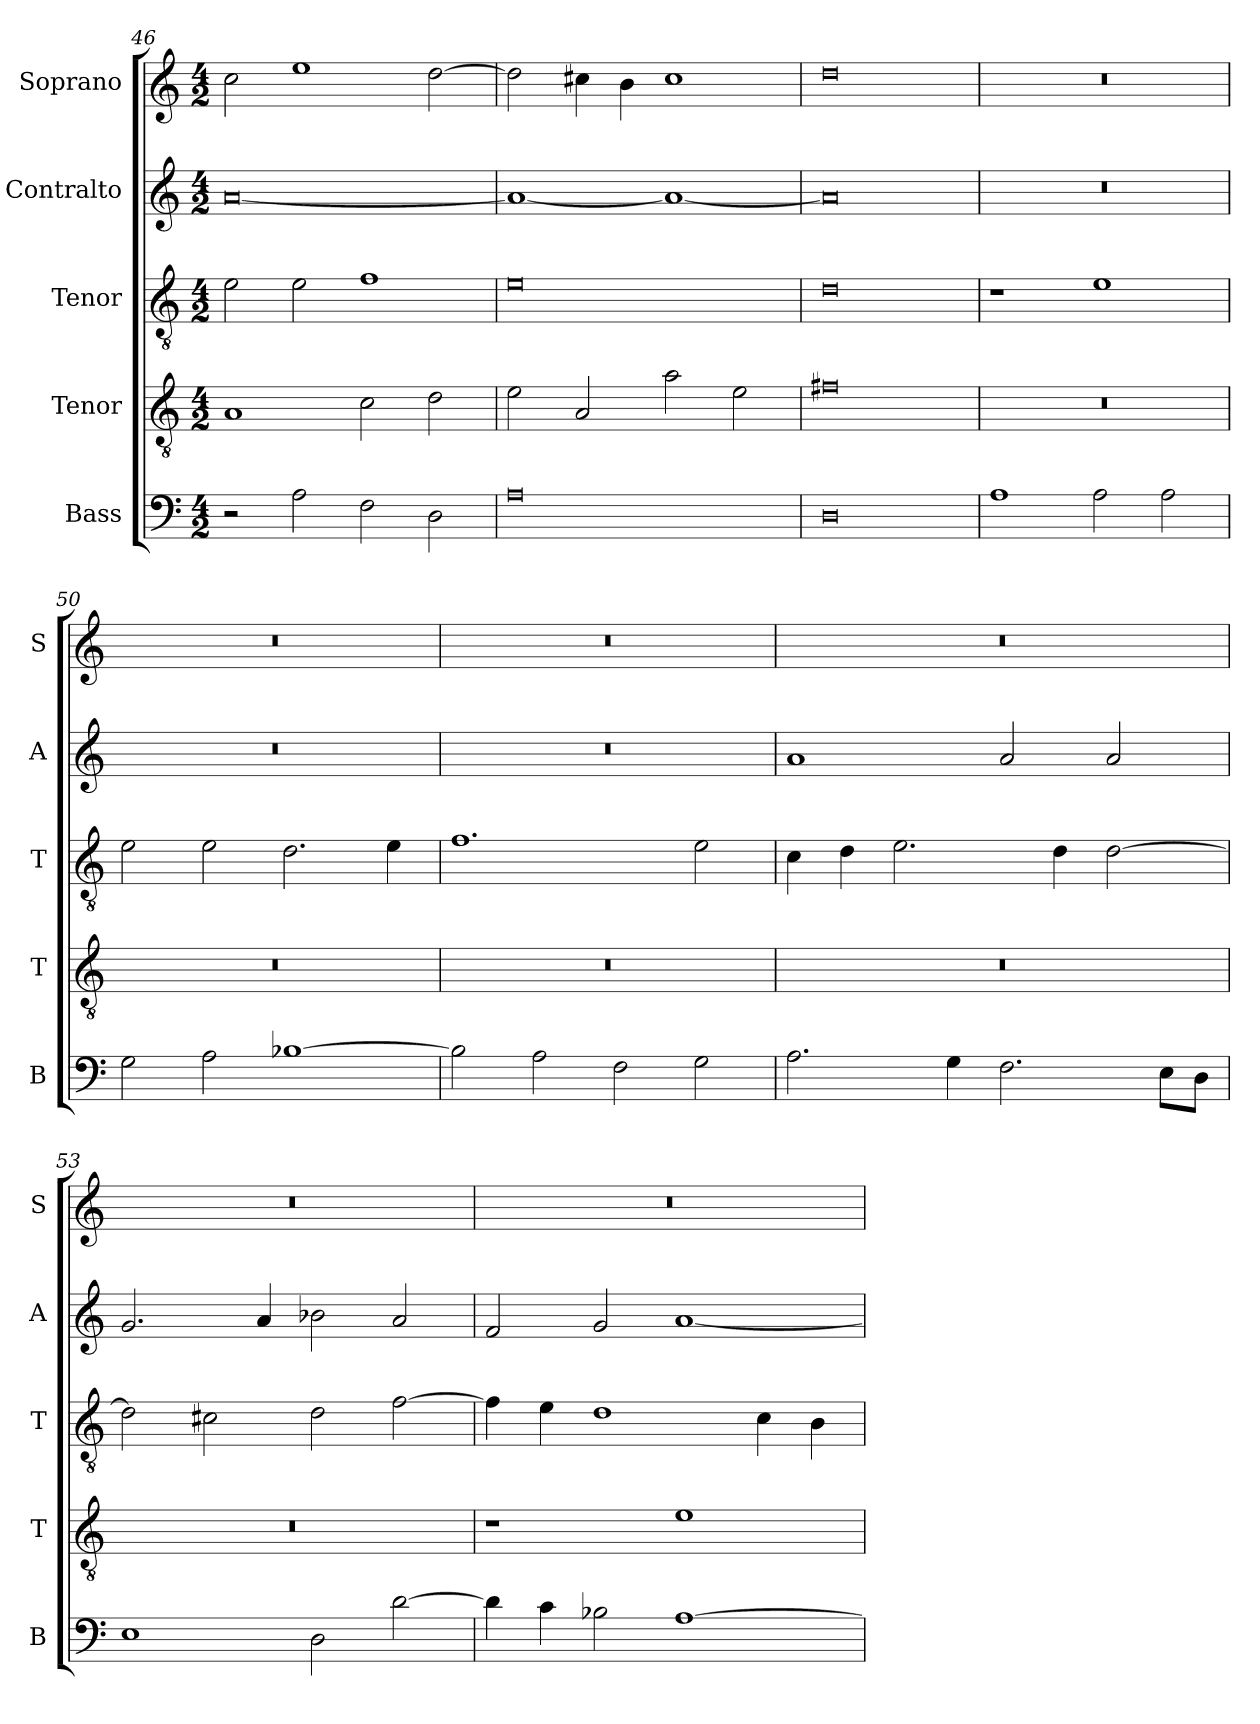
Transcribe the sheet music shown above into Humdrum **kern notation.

**kern	**kern	**kern	**kern	**kern
*part5	*part4	*part3	*part2	*part1
*staff5	*staff4	*staff3	*staff2	*staff1
*I"Bass	*I"Tenor	*I"Tenor	*I"Contralto	*I"Soprano
*I'B	*I'T	*I'T	*I'A	*I'S
*clefF4	*clefGv2	*clefGv2	*clefG2	*clefG2
*k[]	*k[]	*k[]	*k[]	*k[]
*A:aeo	*A:aeo	*A:aeo	*A:aeo	*A:aeo
*M4/2	*M4/2	*M4/2	*M4/2	*M4/2
=46	=46	=46	=46	=46
2r	1A	2e	[0a	2cc
2A	.	2e	.	1ee
2F	2c	1f	.	.
2D	2d	.	.	[2dd
=47	=47	=47	=47	=47
0A	2e	0e	1a_	2dd]
.	2A	.	.	4cc#X
.	.	.	.	4b
.	2a	.	1a_	1cc#
.	2e	.	.	.
=48	=48	=48	=48	=48
0D	0f#X	0d	0a]	0dd
=49	=49	=49	=49	=49
1A	0r	1r	0r	0r
2A	.	1e	.	.
2A	.	.	.	.
=50	=50	=50	=50	=50
2G	0r	2e	0r	0r
2A	.	2e	.	.
[1B-X	.	2.d	.	.
.	.	4e	.	.
=51	=51	=51	=51	=51
2B-]	0r	1.f	0r	0r
2A	.	.	.	.
2F	.	.	.	.
2G	.	2e	.	.
=52	=52	=52	=52	=52
2.A	0r	4c	1a	0r
.	.	4d	.	.
.	.	2.e	.	.
4G	.	.	.	.
2.F	.	.	2a	.
.	.	4d	.	.
.	.	[2d	2a	.
8E\L	.	.	.	.
8D\J	.	.	.	.
=53	=53	=53	=53	=53
1E	0r	2d]	2.g	0r
.	.	2c#X	.	.
.	.	.	4a	.
2D	.	2d	2b-X	.
[2d	.	[2f	2a	.
=54	=54	=54	=54	=54
4d]	1r	4f]	2f	0r
4c	.	4e	.	.
2B-X	.	1d	2g	.
[1A	1e	.	[1a	.
.	.	4c	.	.
.	.	4B	.	.
=	=	=	=	=
*-	*-	*-	*-	*-
